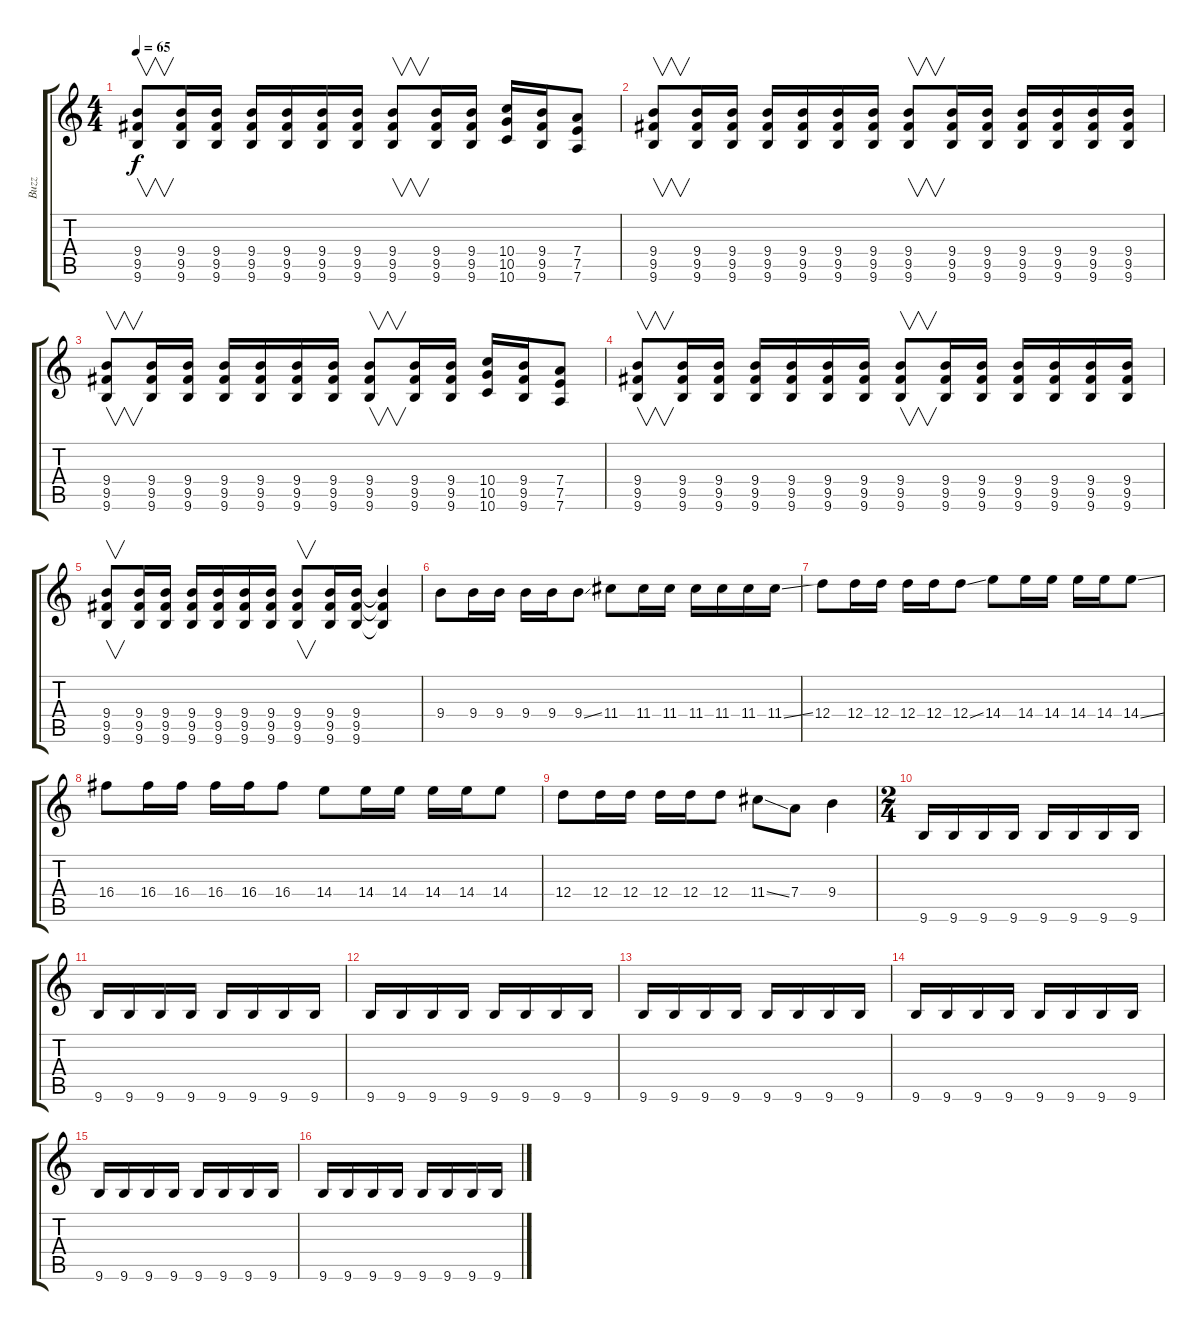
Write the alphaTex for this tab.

\track ("Buzz" "Buzz") {instrument overdrivenguitar}
\staff {score tabs}
\tuning (E4 B3 G3 D3 A2 D2) {hide}
\ts (4 4)
\tempo 65
\clef g2
\ks c
(9.4 9.5 9.6).8{v dy f volume 13 instrument overdrivenguitar} (9.4 9.5 9.6).16 (9.4 9.5 9.6).16 (9.4 9.5 9.6).16 (9.4 9.5 9.6).16 (9.4 9.5 9.6).16 (9.4 9.5 9.6).16 (9.4 9.5 9.6).8{v} (9.4 9.5 9.6).16 (9.4 9.5 9.6).16 (10.4 10.5 10.6).16 (9.4 9.5 9.6).16 (7.4 7.5 7.6).8 |
(9.4 9.5 9.6).8{v volume 13 instrument overdrivenguitar} (9.4 9.5 9.6).16 (9.4 9.5 9.6).16 (9.4 9.5 9.6).16 (9.4 9.5 9.6).16 (9.4 9.5 9.6).16 (9.4 9.5 9.6).16 (9.4 9.5 9.6).8{v} (9.4 9.5 9.6).16 (9.4 9.5 9.6).16 (9.4 9.5 9.6).16 (9.4 9.5 9.6).16 (9.4 9.5 9.6).16 (9.4 9.5 9.6).16 |
(9.4 9.5 9.6).8{v volume 13 instrument overdrivenguitar} (9.4 9.5 9.6).16 (9.4 9.5 9.6).16 (9.4 9.5 9.6).16 (9.4 9.5 9.6).16 (9.4 9.5 9.6).16 (9.4 9.5 9.6).16 (9.4 9.5 9.6).8{v} (9.4 9.5 9.6).16 (9.4 9.5 9.6).16 (10.4 10.5 10.6).16 (9.4 9.5 9.6).16 (7.4 7.5 7.6).8 |
(9.4 9.5 9.6).8{v volume 13 instrument overdrivenguitar} (9.4 9.5 9.6).16 (9.4 9.5 9.6).16 (9.4 9.5 9.6).16 (9.4 9.5 9.6).16 (9.4 9.5 9.6).16 (9.4 9.5 9.6).16 (9.4 9.5 9.6).8{v} (9.4 9.5 9.6).16 (9.4 9.5 9.6).16 (9.4 9.5 9.6).16 (9.4 9.5 9.6).16 (9.4 9.5 9.6).16 (9.4 9.5 9.6).16 |
(9.4 9.5 9.6).8{v volume 13 instrument overdrivenguitar} (9.4 9.5 9.6).16 (9.4 9.5 9.6).16 (9.4 9.5 9.6).16 (9.4 9.5 9.6).16 (9.4 9.5 9.6).16 (9.4 9.5 9.6).16 (9.4 9.5 9.6).8{v} (9.4 9.5 9.6).16 (9.4 9.5 9.6).16 (9.4{t} 9.5{t} 9.6{t}).4 |
9.4.8 9.4.16 9.4.16 9.4.16 9.4.16 9.4{ss}.8 11.4.8 11.4.16 11.4.16 11.4.16 11.4.16 11.4.16 11.4{ss}.16 |
12.4.8 12.4.16 12.4.16 12.4.16 12.4.16 12.4{ss}.8 14.4.8 14.4.16 14.4.16 14.4.16 14.4.16 14.4{ss}.8 |
16.4.8 16.4.16 16.4.16 16.4.16 16.4.16 16.4.8 14.4.8 14.4.16 14.4.16 14.4.16 14.4.16 14.4.8 |
12.4.8 12.4.16 12.4.16 12.4.16 12.4.16 12.4.8 11.4{ss}.8 7.4.8 9.4.4 |
\ts (2 4)
9.6.16{volume 5} 9.6.16 9.6.16 9.6.16 9.6.16 9.6.16 9.6.16 9.6.16 |
9.6.16{volume 5} 9.6.16 9.6.16 9.6.16 9.6.16 9.6.16 9.6.16 9.6.16 |
9.6.16{volume 5} 9.6.16 9.6.16 9.6.16 9.6.16 9.6.16 9.6.16 9.6.16 |
9.6.16{volume 5} 9.6.16 9.6.16 9.6.16 9.6.16 9.6.16 9.6.16 9.6.16 |
9.6.16{volume 5} 9.6.16 9.6.16 9.6.16 9.6.16 9.6.16 9.6.16 9.6.16 |
9.6.16{volume 5} 9.6.16 9.6.16 9.6.16 9.6.16 9.6.16 9.6.16 9.6.16 |
9.6.16{volume 5} 9.6.16 9.6.16 9.6.16 9.6.16 9.6.16 9.6.16 9.6.16
